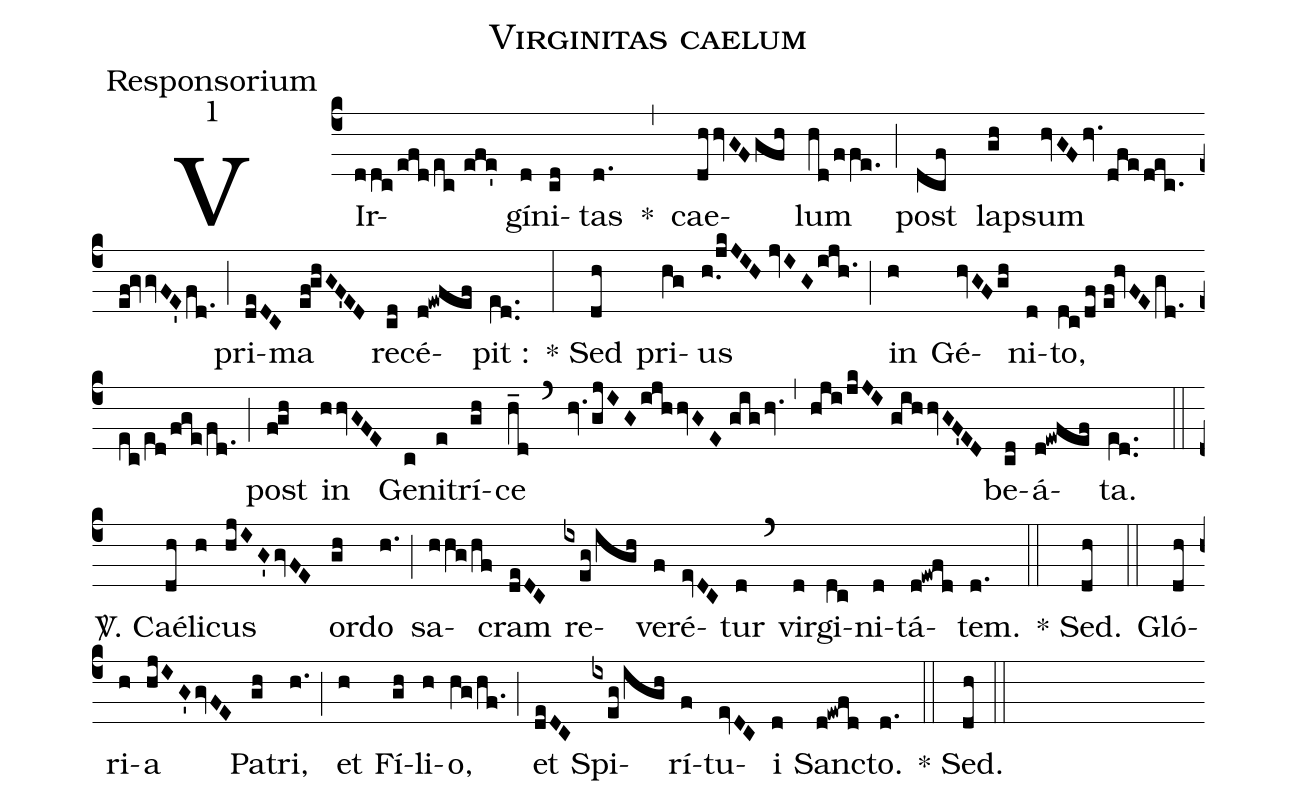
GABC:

name:Virginitas caelum;
office-part:Responsorium;
mode:1;
%%
(c4) VIr(ddc/efd/ec//efe')gí(d)ni(cd)tas(d.) *(,) cae(dhhvGFgfh)lum(hd/ffe.) (;) post(dcf) la(gh)psum(hvGFhv.dfedec.//ef!gvvFE'fd.) (;) pri(deDC)ma(ef!ghGF'ED) re(cd)cé(d!ewfef)pit :(e[ll:1]d..) (:) * Sed(dh) pri(hg)us(h.0/[-1]jkJIH//jvIGijh.1) (;) in(h) Gé(hvGFgh)ni(d)to,(dc/df//ef!hvFEgd.//ec/e[ll:1]d/fge/fd.) (;) post(fgh) in(hhvGFE) Ge(c)ni(e)trí(gh)ce(h_d) (`) (hv.gjIGijhhvGE//gighv.) (,) (hji/jkJI//gihhvGF'ED) be(cd)á(d!ewfef)ta.(e[ll:1]d..) (::)
<sp>V/</sp>. Caé(dh)li(h)cus(hjIG'gvFE) or(gh)do(h.) (;) sa(hhg/hf)cram(deDC) re(ixeg/igh)ve(f)ré(evDC)tur(d) (`) vir(d)gi(dc)ni(d)tá(d!ewfd)tem.(d.) (::) * Sed.(dh) (::)
Gló(dh)ri(h)a(hjIG'gvFE) Pa(gh)tri,(h.) (;) et(h) Fí(gh)li(h)o,(hg/hf.) (;) et(deDC) Spi(ixeg/igh)rí(f)tu(evDC)i(d) San(d!ewfd)cto.(d.) (::) * Sed.(dh) (::)
